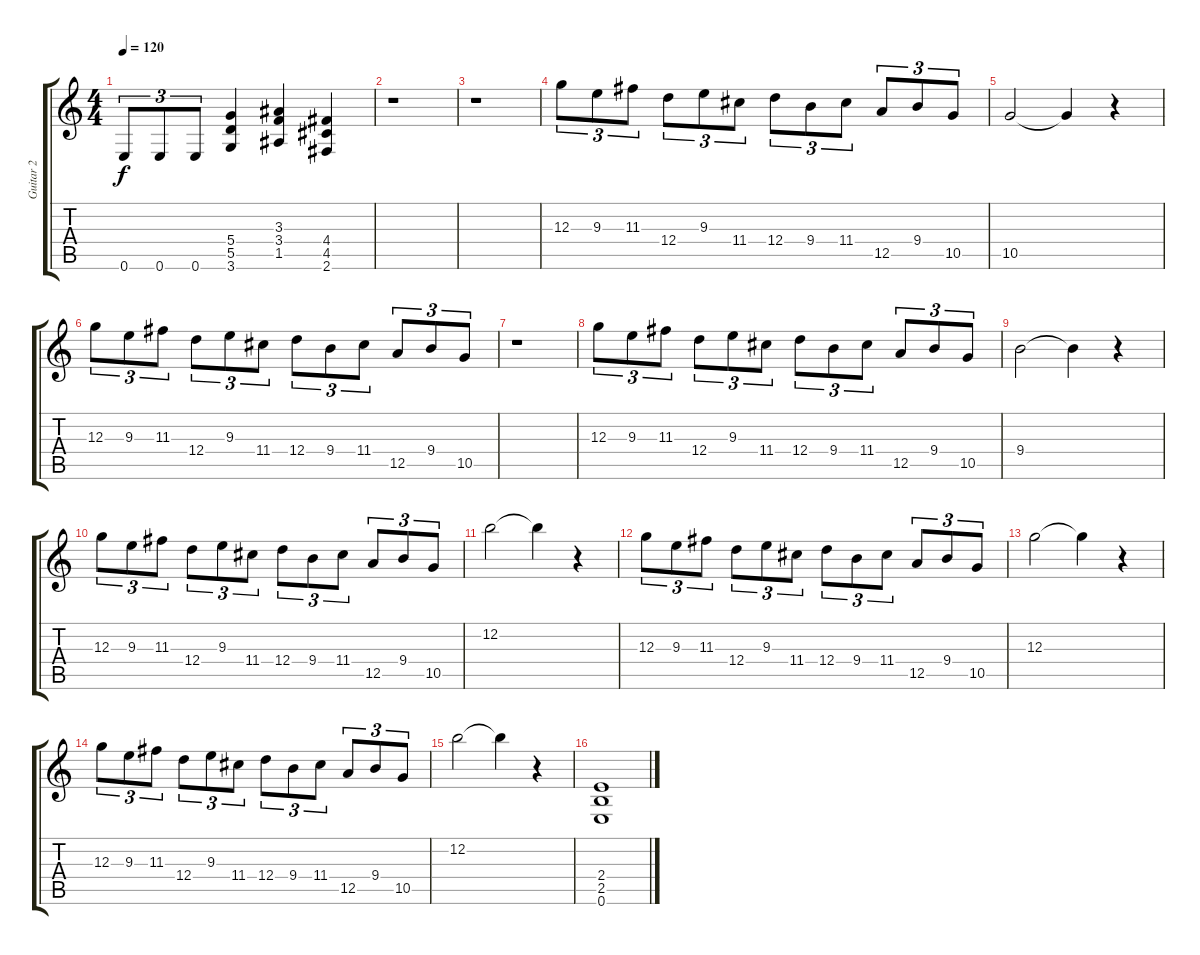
\track ("Guitar 2" "Guitar 2") {instrument distortionguitar}
\staff {score tabs}
\tuning (E4 B3 G3 D3 A2 E2) {hide}
\ts (4 4)
\tempo 120
\clef g2
\ks c
0.6.8{tu (3 2) dy f} 0.6.8{tu (3 2)} 0.6.8{tu (3 2)} (5.4 5.5 3.6).4 (3.3 3.4 1.5).4 (4.4 4.5 2.6).4 |
r.1 |
r.1 |
12.3.8{tu (3 2)} 9.3.8{tu (3 2)} 11.3.8{tu (3 2)} 12.4.8{tu (3 2)} 9.3.8{tu (3 2)} 11.4.8{tu (3 2)} 12.4.8{tu (3 2)} 9.4.8{tu (3 2)} 11.4.8{tu (3 2)} 12.5.8{tu (3 2)} 9.4.8{tu (3 2)} 10.5.8{tu (3 2)} |
10.5.2 10.5{t}.4 r.4 |
12.3.8{tu (3 2)} 9.3.8{tu (3 2)} 11.3.8{tu (3 2)} 12.4.8{tu (3 2)} 9.3.8{tu (3 2)} 11.4.8{tu (3 2)} 12.4.8{tu (3 2)} 9.4.8{tu (3 2)} 11.4.8{tu (3 2)} 12.5.8{tu (3 2)} 9.4.8{tu (3 2)} 10.5.8{tu (3 2)} |
r.1 |
12.3.8{tu (3 2)} 9.3.8{tu (3 2)} 11.3.8{tu (3 2)} 12.4.8{tu (3 2)} 9.3.8{tu (3 2)} 11.4.8{tu (3 2)} 12.4.8{tu (3 2)} 9.4.8{tu (3 2)} 11.4.8{tu (3 2)} 12.5.8{tu (3 2)} 9.4.8{tu (3 2)} 10.5.8{tu (3 2)} |
9.4.2 9.4{t}.4 r.4 |
12.3.8{tu (3 2)} 9.3.8{tu (3 2)} 11.3.8{tu (3 2)} 12.4.8{tu (3 2)} 9.3.8{tu (3 2)} 11.4.8{tu (3 2)} 12.4.8{tu (3 2)} 9.4.8{tu (3 2)} 11.4.8{tu (3 2)} 12.5.8{tu (3 2)} 9.4.8{tu (3 2)} 10.5.8{tu (3 2)} |
12.2.2 12.2{t}.4 r.4 |
12.3.8{tu (3 2)} 9.3.8{tu (3 2)} 11.3.8{tu (3 2)} 12.4.8{tu (3 2)} 9.3.8{tu (3 2)} 11.4.8{tu (3 2)} 12.4.8{tu (3 2)} 9.4.8{tu (3 2)} 11.4.8{tu (3 2)} 12.5.8{tu (3 2)} 9.4.8{tu (3 2)} 10.5.8{tu (3 2)} |
12.3.2 12.3{t}.4 r.4 |
12.3.8{tu (3 2)} 9.3.8{tu (3 2)} 11.3.8{tu (3 2)} 12.4.8{tu (3 2)} 9.3.8{tu (3 2)} 11.4.8{tu (3 2)} 12.4.8{tu (3 2)} 9.4.8{tu (3 2)} 11.4.8{tu (3 2)} 12.5.8{tu (3 2)} 9.4.8{tu (3 2)} 10.5.8{tu (3 2)} |
12.2.2 12.2{t}.4 r.4 |
(2.4 2.5 0.6).1
